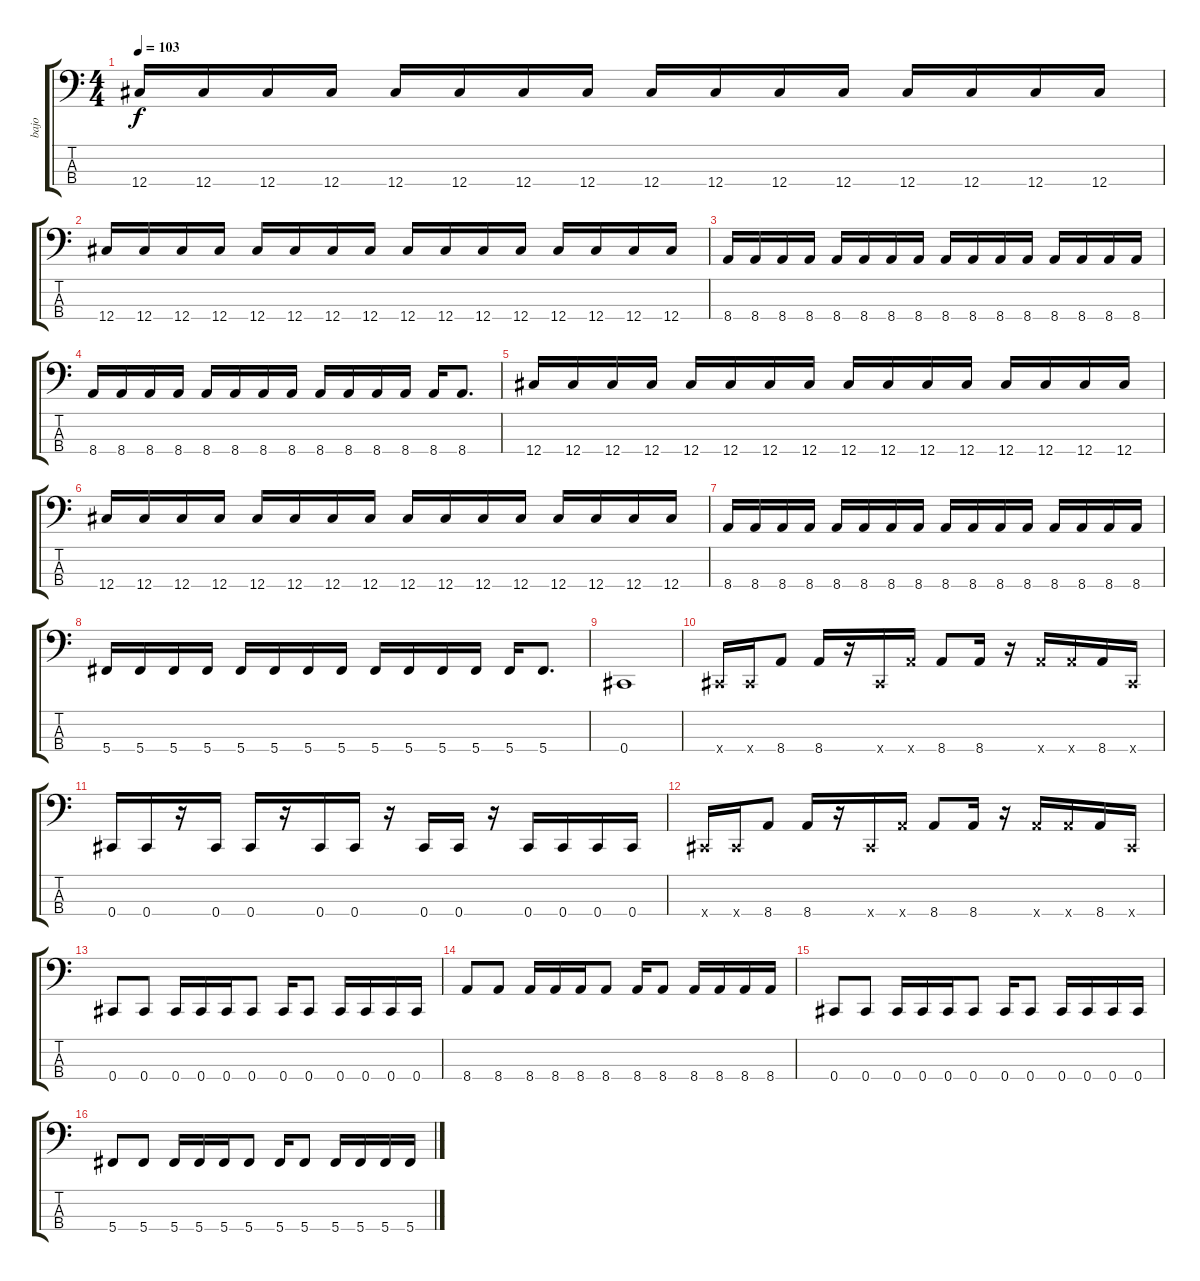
\track ("bajo " "bajo ") {instrument electricbasspick}
\staff {score tabs}
\tuning (Gb2 Db2 Ab1 Db1) {hide}
\ts (4 4)
\tempo 103
\clef f4
\ks c
12.4.16{dy f} 12.4.16 12.4.16 12.4.16 12.4.16 12.4.16 12.4.16 12.4.16 12.4.16 12.4.16 12.4.16 12.4.16 12.4.16 12.4.16 12.4.16 12.4.16 |
12.4.16 12.4.16 12.4.16 12.4.16 12.4.16 12.4.16 12.4.16 12.4.16 12.4.16 12.4.16 12.4.16 12.4.16 12.4.16 12.4.16 12.4.16 12.4.16 |
8.4.16 8.4.16 8.4.16 8.4.16 8.4.16 8.4.16 8.4.16 8.4.16 8.4.16 8.4.16 8.4.16 8.4.16 8.4.16 8.4.16 8.4.16 8.4.16 |
8.4.16 8.4.16 8.4.16 8.4.16 8.4.16 8.4.16 8.4.16 8.4.16 8.4.16 8.4.16 8.4.16 8.4.16 8.4.16 8.4.8{d} |
12.4.16 12.4.16 12.4.16 12.4.16 12.4.16 12.4.16 12.4.16 12.4.16 12.4.16 12.4.16 12.4.16 12.4.16 12.4.16 12.4.16 12.4.16 12.4.16 |
12.4.16 12.4.16 12.4.16 12.4.16 12.4.16 12.4.16 12.4.16 12.4.16 12.4.16 12.4.16 12.4.16 12.4.16 12.4.16 12.4.16 12.4.16 12.4.16 |
8.4.16 8.4.16 8.4.16 8.4.16 8.4.16 8.4.16 8.4.16 8.4.16 8.4.16 8.4.16 8.4.16 8.4.16 8.4.16 8.4.16 8.4.16 8.4.16 |
5.4.16 5.4.16 5.4.16 5.4.16 5.4.16 5.4.16 5.4.16 5.4.16 5.4.16 5.4.16 5.4.16 5.4.16 5.4.16 5.4.8{d} |
0.4.1 |
0.4{x}.16 0.4{x}.16 8.4.8 8.4.16 r.16 0.4{x}.16 8.4{x}.16 8.4.8 8.4.16 r.16 8.4{x}.16 8.4{x}.16 8.4.16 0.4{x}.16 |
0.4.16 0.4.16 r.16 0.4.16 0.4.16 r.16 0.4.16 0.4.16 r.16 0.4.16 0.4.16 r.16 0.4.16 0.4.16 0.4.16 0.4.16 |
0.4{x}.16 0.4{x}.16 8.4.8 8.4.16 r.16 0.4{x}.16 8.4{x}.16 8.4.8 8.4.16 r.16 8.4{x}.16 8.4{x}.16 8.4.16 0.4{x}.16 |
0.4.8 0.4.8 0.4.16 0.4.16 0.4.16 0.4.8 0.4.16 0.4.8 0.4.16 0.4.16 0.4.16 0.4.16 |
8.4.8 8.4.8 8.4.16 8.4.16 8.4.16 8.4.8 8.4.16 8.4.8 8.4.16 8.4.16 8.4.16 8.4.16 |
0.4.8 0.4.8 0.4.16 0.4.16 0.4.16 0.4.8 0.4.16 0.4.8 0.4.16 0.4.16 0.4.16 0.4.16 |
5.4.8 5.4.8 5.4.16 5.4.16 5.4.16 5.4.8 5.4.16 5.4.8 5.4.16 5.4.16 5.4.16 5.4.16
